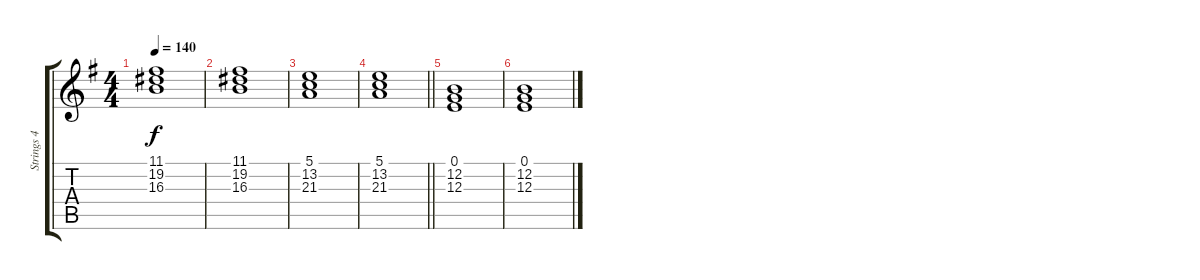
\track ("Strings 4" "Strings 4") {instrument stringensemble1}
\staff {score tabs}
\tuning (E4 B3 G3 D3 A2 E2) {hide}
\ts (4 4)
\tempo 140
\clef g2
\ks g
(11.1 19.2 16.3).1{dy f} |
(11.1 19.2 16.3).1 |
(5.1 13.2 21.3).1 |
\barLineRight lightlight
(5.1 13.2 21.3).1 |
(0.1 12.2 12.3).1 |
(0.1 12.2 12.3).1
